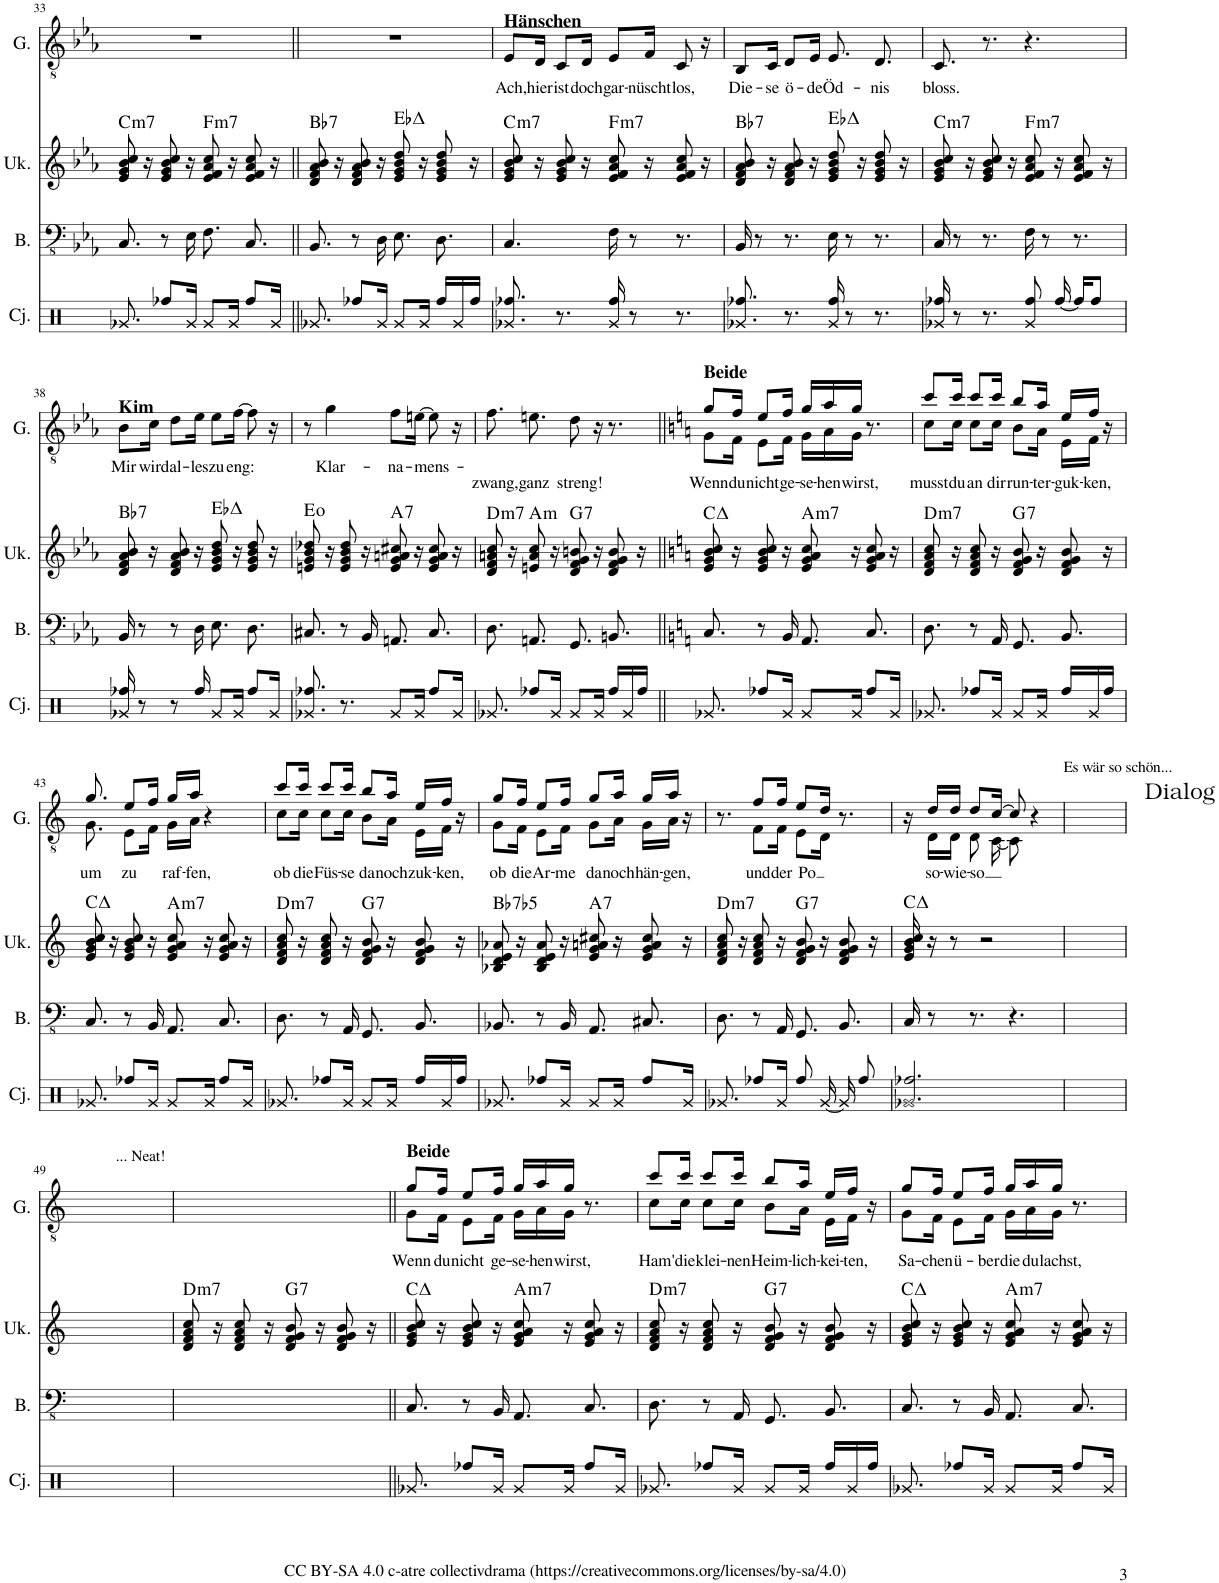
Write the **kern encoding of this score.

**kern	**kern	**harte	**kern	**text
*part3	*part2	*part2	*part1	*part1
*staff3	*staff2	*	*staff1	*staff1
*I"(Kontra-)Bass (Klavier, links)	*I"Ukulele (Klavier, rechts)	*	*I"Gesang	*
*I'B.	*I'Uk.	*	*I'G.	*
!!LO:PB:g=z
*clefFv4	*clefG2	*	*clefGv2	*
*k[b-e-a-]	*k[b-e-a-]	*	*k[b-e-a-]	*
*M12/16	*M12/16	*	*M12/16	*
=33	=33	=33	=33	=33
!	!	!LO:H:kt=m7	!	!
8.CC/	8e-/ 8g/ 8b-/ 8cc/	C:min7	2.r	.
.	16r	.	.	.
8r	8e-/ 8g/ 8b-/ 8cc/	.	.	.
16EE-\	16r	.	.	.
!	!	!LO:H:kt=m7	!	!
8.FF\	8e-/ 8f/ 8a-/ 8cc/	F:min7	.	.
.	16r	.	.	.
8.CC/	8e-/ 8f/ 8a-/ 8cc/	.	.	.
.	16r	.	.	.
=34||	=34||	=34||	=34||	=34||
!	!	!LO:H:kt=7	!	!
8.BBB-/	8d/ 8f/ 8a-/ 8b-/	Bb:7	2.r	.
.	16r	.	.	.
8r	8d/ 8f/ 8a-/ 8b-/	.	.	.
16DD\	16r	.	.	.
!	!	!LO:H:kt=Δ	!	!
8.EE-\	8e-/ 8g/ 8b-/ 8dd/	.	.	.
.	16r	.	.	.
8.DD\	8e-/ 8g/ 8b-/ 8dd/	.	.	.
.	16r	.	.	.
=35	=35	=35	=35	=35
!	!	!	!LO:TX:a:B:t=Hänschen	!
!	!	!LO:H:kt=m7	!	!LO:LY:b
4.CC/	8e-/ 8g/ 8b-/ 8cc/	C:min7	8E-/L	Ach,
!	!	!	!	!LO:LY:b
.	16r	.	16D/Jk	hier
!	!	!	!	!LO:LY:b
.	8e-/ 8g/ 8b-/ 8cc/	.	8C/L	ist
!	!	!	!	!LO:LY:b
.	16r	.	16D/Jk	doch
!	!	!LO:H:kt=m7	!	!LO:LY:b
16FF\	8e-/ 8f/ 8a-/ 8cc/	F:min7	8E-/L	gar-
8r	.	.	.	.
!	!	!	!	!LO:LY:b
.	16r	.	16F/Jk	-nüscht
!	!	!	!	!LO:LY:b
8.r	8e-/ 8f/ 8a-/ 8cc/	.	8C/	los,
.	16r	.	16r	.
=36	=36	=36	=36	=36
!	!	!LO:H:kt=7	!	!LO:LY:b
16BBB-/	8d/ 8f/ 8a-/ 8b-/	Bb:7	8BB-/L	Die-
8r	.	.	.	.
!	!	!	!	!LO:LY:b
.	16r	.	16C/Jk	-se
!	!	!	!	!LO:LY:b
8.r	8d/ 8f/ 8a-/ 8b-/	.	8D/L	ö-
!	!	!	!	!LO:LY:b
.	16r	.	16E-/Jk	-de
!	!	!LO:H:kt=Δ	!	!LO:LY:b
16EE-\	8e-/ 8g/ 8b-/ 8dd/	.	8.E-/	Öd-
8r	.	.	.	.
.	16r	.	.	.
!	!	!	!	!LO:LY:b
8.r	8e-/ 8g/ 8b-/ 8dd/	.	8.D/	-nis
.	16r	.	.	.
=37	=37	=37	=37	=37
!	!	!LO:H:kt=m7	!	!LO:LY:b
16CC/	8e-/ 8g/ 8b-/ 8cc/	C:min7	8.C/	bloss.
8r	.	.	.	.
.	16r	.	.	.
8.r	8e-/ 8g/ 8b-/ 8cc/	.	8.r	.
.	16r	.	.	.
!	!	!LO:H:kt=m7	!	!
16FF\	8e-/ 8f/ 8a-/ 8cc/	F:min7	4.r	.
8r	.	.	.	.
.	16r	.	.	.
8.r	8e-/ 8f/ 8a-/ 8cc/	.	.	.
.	16r	.	.	.
!!LO:LB:g=z
=38	=38	=38	=38	=38
!	!	!	!LO:TX:a:B:t=Kim	!
!	!	!LO:H:kt=7	!	!LO:LY:b
16BBB-/	8d/ 8f/ 8a-/ 8b-/	Bb:7	8B-\L	Mir
8r	.	.	.	.
!	!	!	!	!LO:LY:b
.	16r	.	16c\Jk	wird
!	!	!	!	!LO:LY:b
8r	8d/ 8f/ 8a-/ 8b-/	.	8d\L	al-
!	!	!	!	!LO:LY:b
16DD\	16r	.	16e-\Jk	-les
!	!	!LO:H:kt=Δ	!	!LO:LY:b
8.EE-\	8e-/ 8g/ 8b-/ 8dd/	.	8e-\L	zu
!	!	!	!	!LO:LY:b
.	16r	.	[16f\Jk	eng:
8.DD\	8e-/ 8g/ 8b-/ 8dd/	.	8f\]	.
.	16r	.	16r	.
=39	=39	=39	=39	=39
8.CC#X/	8en/ 8g/ 8b-/ 8dd-X/	E:dim	8r	.
!	!	!	!	!LO:LY:b
.	16r	.	4g\	Klar-
8r	8e/ 8g/ 8b-/ 8dd-/	.	.	.
16BBB-/	16r	.	.	.
!	!	!LO:H:kt=7	!	!LO:LY:b
8.AAAn/	8e/ 8g/ 8an/ 8cc#X/	A:7	8f\L	-na-
!	!	!	!	!LO:LY:b
.	16r	.	[16en\Jk	-mens-
8.CC#/	8e/ 8g/ 8a/ 8cc#/	.	8e\]	.
.	16r	.	16r	.
=40	=40	=40	=40	=40
!	!	!LO:H:kt=m7	!	!LO:LY:b
8.DD\	8d/ 8f/ 8an/ 8cc/	D:min7	8.f\	-zwang,
.	16r	.	.	.
!	!	!LO:H:kt=m	!	!LO:LY:b
8.AAAn/	8en/ 8a/ 8cc/	A:min	8.en\	ganz
.	16r	.	.	.
!	!	!LO:H:kt=7	!	!LO:LY:b
8.GGG/	8d/ 8f/ 8g/ 8bn/	G:7	8d\	streng!
.	16r	.	16r	.
8.BBBn/	8d/ 8f/ 8g/ 8b/	.	8.r	.
.	16r	.	.	.
=41||	=41||	=41||	=41||	=41||
*k[]	*k[]	*	*k[]	*
!	!	!	!LO:TX:a:B:t=Beide	!
!	!	!LO:H:kt=Δ	!	!LO:LY:b
*	*	*	*^	*
8.CC/	8e/ 8g/ 8b/ 8cc/	.	8g/L	8G\L	Wenn
!	!	!	!	!	!LO:LY:b
.	16r	.	16f/Jk	16F\Jk	du
!	!	!	!	!	!LO:LY:b
8r	8e/ 8g/ 8b/ 8cc/	.	8e/L	8E\L	nicht
!	!	!	!	!	!LO:LY:b
16BBB/	16r	.	16f/Jk	16F\Jk	ge-
!	!	!LO:H:kt=m7	!	!	!LO:LY:b
8.AAA/	8e/ 8g/ 8a/ 8cc/	A:min7	16g/LL	16G\LL	-se-
!	!	!	!	!	!LO:LY:b
.	.	.	16a/	16A\	-hen
!	!	!	!	!	!LO:LY:b
.	16r	.	16g/JJ	16G\JJ	wirst,
8.CC/	8e/ 8g/ 8a/ 8cc/	.	8.r	8.ryy	.
.	16r	.	.	.	.
=42	=42	=42	=42	=42	=42
!	!	!LO:H:kt=m7	!	!	!LO:LY:b
8.DD\	8d/ 8f/ 8a/ 8cc/	D:min7	8cc/L	8c\L	musst
!	!	!	!	!	!LO:LY:b
.	16r	.	16cc/Jk	16c\Jk	du
!	!	!	!	!	!LO:LY:b
8r	8d/ 8f/ 8a/ 8cc/	.	8cc/L	8c\L	an
!	!	!	!	!	!LO:LY:b
16AAA/	16r	.	16cc/Jk	16c\Jk	dir
!	!	!LO:H:kt=7	!	!	!LO:LY:b
8.GGG/	8d/ 8f/ 8g/ 8b/	G:7	8b/L	8B\L	run-
!	!	!	!	!	!LO:LY:b
.	16r	.	16a/Jk	16A\Jk	-ter-
!	!	!	!	!	!LO:LY:b
8.BBB/	8d/ 8f/ 8g/ 8b/	.	16e/LL	16E\LL	-guk-
!	!	!	!	!	!LO:LY:b
.	.	.	16f/JJ	16F\JJ	-ken,
.	16r	.	16r	16ryy	.
!!LO:LB:g=z	!!
=43	=43	=43	=43	=43	=43
!	!	!LO:H:kt=Δ	!	!	!LO:LY:b
8.CC/	8e/ 8g/ 8b/ 8cc/	.	8.g/	8.G\	um
.	16r	.	.	.	.
!	!	!	!	!	!LO:LY:b
8r	8e/ 8g/ 8b/ 8cc/	.	8e/L	8E\L	zu
16BBB/	16r	.	16f/Jk	16F\Jk	.
!	!	!LO:H:kt=m7	!	!	!LO:LY:b
8.AAA/	8e/ 8g/ 8a/ 8cc/	A:min7	16g/LL	16G\LL	raf-
!	!	!	!	!	!LO:LY:b
.	.	.	16a/JJ	16A\JJ	-fen,
.	16r	.	4r	4ryy	.
8.CC/	8e/ 8g/ 8a/ 8cc/	.	.	.	.
.	16r	.	.	.	.
=44	=44	=44	=44	=44	=44
!	!	!LO:H:kt=m7	!	!	!LO:LY:b
8.DD\	8d/ 8f/ 8a/ 8cc/	D:min7	8cc/L	8c\L	ob
!	!	!	!	!	!LO:LY:b
.	16r	.	16cc/Jk	16c\Jk	die
!	!	!	!	!	!LO:LY:b
8r	8d/ 8f/ 8a/ 8cc/	.	8cc/L	8c\L	Füs-
!	!	!	!	!	!LO:LY:b
16AAA/	16r	.	16cc/Jk	16c\Jk	-se
!	!	!LO:H:kt=7	!	!	!LO:LY:b
8.GGG/	8d/ 8f/ 8g/ 8b/	G:7	8b/L	8B\L	da
!	!	!	!	!	!LO:LY:b
.	16r	.	16a/Jk	16A\Jk	noch
!	!	!	!	!	!LO:LY:b
8.BBB/	8d/ 8f/ 8g/ 8b/	.	16e/LL	16E\LL	zuk-
!	!	!	!	!	!LO:LY:b
.	.	.	16f/JJ	16F\JJ	-ken,
.	16r	.	16r	16ryy	.
=45	=45	=45	=45	=45	=45
!	!	!LO:H:kt=7	!	!	!LO:LY:b
8.BBB-X/	8B-X/ 8d/ 8e/ 8a-X/	Bb:(3,b5,b7)	8g/L	8G\L	ob
!	!	!	!	!	!LO:LY:b
.	16r	.	16f/Jk	16F\Jk	die
!	!	!	!	!	!LO:LY:b
8r	8B-/ 8d/ 8e/ 8a-/	.	8e/L	8E\L	Ar-
!	!	!	!	!	!LO:LY:b
16BBB-/	16r	.	16f/Jk	16F\Jk	-me
!	!	!LO:H:kt=7	!	!	!LO:LY:b
8.AAA/	8e/ 8g/ 8an/ 8cc#X/	A:7	8g/L	8G\L	da
!	!	!	!	!	!LO:LY:b
.	16r	.	16a/Jk	16A\Jk	noch
!	!	!	!	!	!LO:LY:b
8.CC#X/	8e/ 8g/ 8a/ 8cc#/	.	16g/LL	16G\LL	hän-
!	!	!	!	!	!LO:LY:b
.	.	.	16a/JJ	16A\JJ	-gen,
.	16r	.	16r	16ryy	.
=46	=46	=46	=46	=46	=46
!	!	!LO:H:kt=m7	!	!	!
8.DD\	8d/ 8f/ 8a/ 8cc/	D:min7	8.r	8.ryy	.
.	16r	.	.	.	.
!	!	!	!	!	!LO:LY:b
8r	8d/ 8f/ 8a/ 8cc/	.	8f/L	8F\L	und
!	!	!	!	!	!LO:LY:b
16AAA/	16r	.	16f/Jk	16F\Jk	der
!	!	!LO:H:kt=7	!	!	!LO:LY:b
8.GGG/	8d/ 8f/ 8g/ 8b/	G:7	8e/L	8E\L	Po
.	16r	.	16d/Jk	16D\Jk	.
8.BBB/	8d/ 8f/ 8g/ 8b/	.	8.r	8.ryy	.
.	16r	.	.	.	.
=47	=47	=47	=47	=47	=47
!	!	!LO:H:kt=Δ	!	!	!
16CC/	16e/ 16g/ 16b/ 16cc/	.	16r	16ryy	.
!	!	!	!	!	!LO:LY:b
8r	16r	.	16d/LL	16D\LL	so-
!	!	!	!	!	!LO:LY:b
.	8r	.	16d/JJ	16D\JJ	-wie-
!	!	!	!	!	!LO:LY:b
8.r	.	.	8d/L	8D\	-so
.	2r	.	.	.	.
.	.	.	[16c/Jk	[16C\	.
4.r	.	.	8c/]	8C\]	.
.	.	.	4r	4ryy	.
=48	=48	=48	=48	=48	=48
!	!	!	!LO:TX:a:t=Dialog	!	!
!	!	!	!LO:TX:a:t=Es wär so schön...	!	!
2.ryy	2.ryy	.	2.ryy	2.ryy	.
!!LO:LB:g=z
=49	=49	=49	=49	=49	=49
!	!	!	!LO:TX:a:t=... Neat!	!	!
*	*	*	*v	*v	*
2.ryy	2.ryy	.	2.ryy	.
=50	=50	=50	=50	=50
!	!	!LO:H:kt=m7	!	!
2.ryy	8d/ 8f/ 8a/ 8cc/	D:min7	2.ryy	.
.	16r	.	.	.
.	8d/ 8f/ 8a/ 8cc/	.	.	.
.	16r	.	.	.
!	!	!LO:H:kt=7	!	!
.	8d/ 8f/ 8g/ 8b/	G:7	.	.
.	16r	.	.	.
.	8d/ 8f/ 8g/ 8b/	.	.	.
.	16r	.	.	.
=51||	=51||	=51||	=51||	=51||
!	!	!	!LO:TX:a:B:t=Beide	!
!	!	!LO:H:kt=Δ	!	!LO:LY:b
*	*	*	*^	*
8.CC/	8e/ 8g/ 8b/ 8cc/	.	8g/L	8G\L	Wenn
!	!	!	!	!	!LO:LY:b
.	16r	.	16f/Jk	16F\Jk	du
!	!	!	!	!	!LO:LY:b
8r	8e/ 8g/ 8b/ 8cc/	.	8e/L	8E\L	nicht
!	!	!	!	!	!LO:LY:b
16BBB/	16r	.	16f/Jk	16F\Jk	ge-
!	!	!LO:H:kt=m7	!	!	!LO:LY:b
8.AAA/	8e/ 8g/ 8a/ 8cc/	A:min7	16g/LL	16G\LL	-se-
!	!	!	!	!	!LO:LY:b
.	.	.	16a/	16A\	-hen
!	!	!	!	!	!LO:LY:b
.	16r	.	16g/JJ	16G\JJ	wirst,
8.CC/	8e/ 8g/ 8a/ 8cc/	.	8.r	8.ryy	.
.	16r	.	.	.	.
=52	=52	=52	=52	=52	=52
!	!	!LO:H:kt=m7	!	!	!LO:LY:b
8.DD\	8d/ 8f/ 8a/ 8cc/	D:min7	8cc/L	8c\L	Ham'
!	!	!	!	!	!LO:LY:b
.	16r	.	16cc/Jk	16c\Jk	die
!	!	!	!	!	!LO:LY:b
8r	8d/ 8f/ 8a/ 8cc/	.	8cc/L	8c\L	klei-
!	!	!	!	!	!LO:LY:b
16AAA/	16r	.	16cc/Jk	16c\Jk	-nen
!	!	!LO:H:kt=7	!	!	!LO:LY:b
8.GGG/	8d/ 8f/ 8g/ 8b/	G:7	8b/L	8B\L	Heim-
!	!	!	!	!	!LO:LY:b
.	16r	.	16a/Jk	16A\Jk	-lich-
!	!	!	!	!	!LO:LY:b
8.BBB/	8d/ 8f/ 8g/ 8b/	.	16e/LL	16E\LL	-kei-
!	!	!	!	!	!LO:LY:b
.	.	.	16f/JJ	16F\JJ	-ten,
.	16r	.	16r	16ryy	.
=53	=53	=53	=53	=53	=53
!	!	!LO:H:kt=Δ	!	!	!LO:LY:b
8.CC/	8e/ 8g/ 8b/ 8cc/	.	8g/L	8G\L	Sa-
!	!	!	!	!	!LO:LY:b
.	16r	.	16f/Jk	16F\Jk	-chen
!	!	!	!	!	!LO:LY:b
8r	8e/ 8g/ 8b/ 8cc/	.	8e/L	8E\L	ü-
!	!	!	!	!	!LO:LY:b
16BBB/	16r	.	16f/Jk	16F\Jk	-ber
!	!	!LO:H:kt=m7	!	!	!LO:LY:b
8.AAA/	8e/ 8g/ 8a/ 8cc/	A:min7	16g/LL	16G\LL	die
!	!	!	!	!	!LO:LY:b
.	.	.	16a/	16A\	du
!	!	!	!	!	!LO:LY:b
.	16r	.	16g/JJ	16G\JJ	lachst,
8.CC/	8e/ 8g/ 8a/ 8cc/	.	8.r	8.ryy	.
.	16r	.	.	.	.
*	*	*	*v	*v	*
=	=	=	=	=
*-	*-	*-	*-	*-
